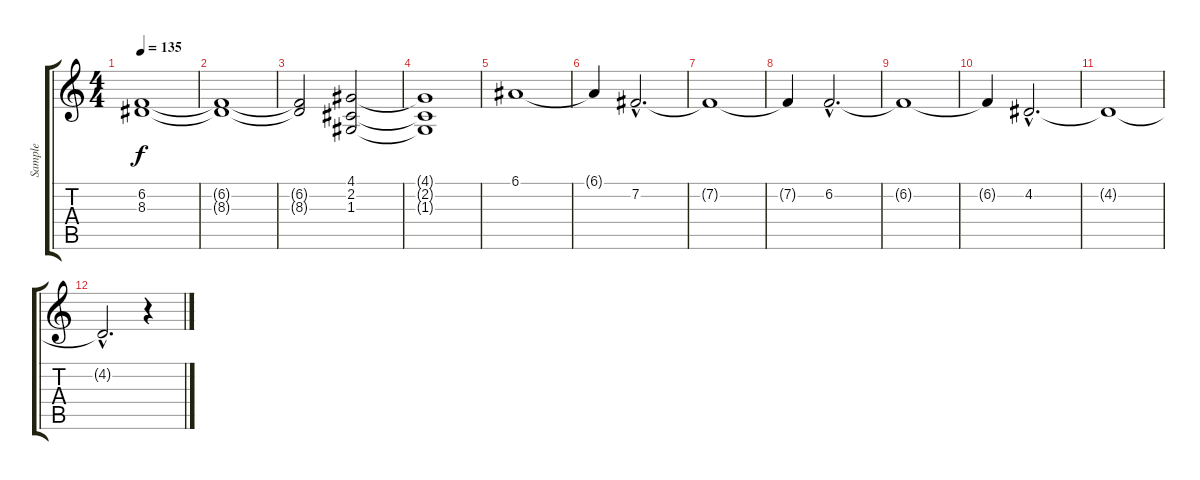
\track ("Sample" "Sample") {instrument choiraahs}
\staff {score tabs}
\tuning (E4 B3 G3 D3 A2 E2) {hide}
\ts (4 4)
\tempo 135
\clef g2
\ks c
(6.2{t} 8.3{t}).1{dy f} |
(6.2{t} 8.3{t}).1 |
(6.2{t} 8.3{t}).2 (4.1 2.2 1.3).2 |
(4.1{t} 2.2{t} 1.3{t}).1 |
6.1.1 |
6.1{t}.4 7.2{hac}.2{d} |
7.2{t}.1 |
7.2{t}.4 6.2{hac}.2{d} |
6.2{t}.1 |
6.2{t}.4 4.2{hac}.2{d} |
4.2{t}.1 |
4.2{hac t}.2{d} r.4
